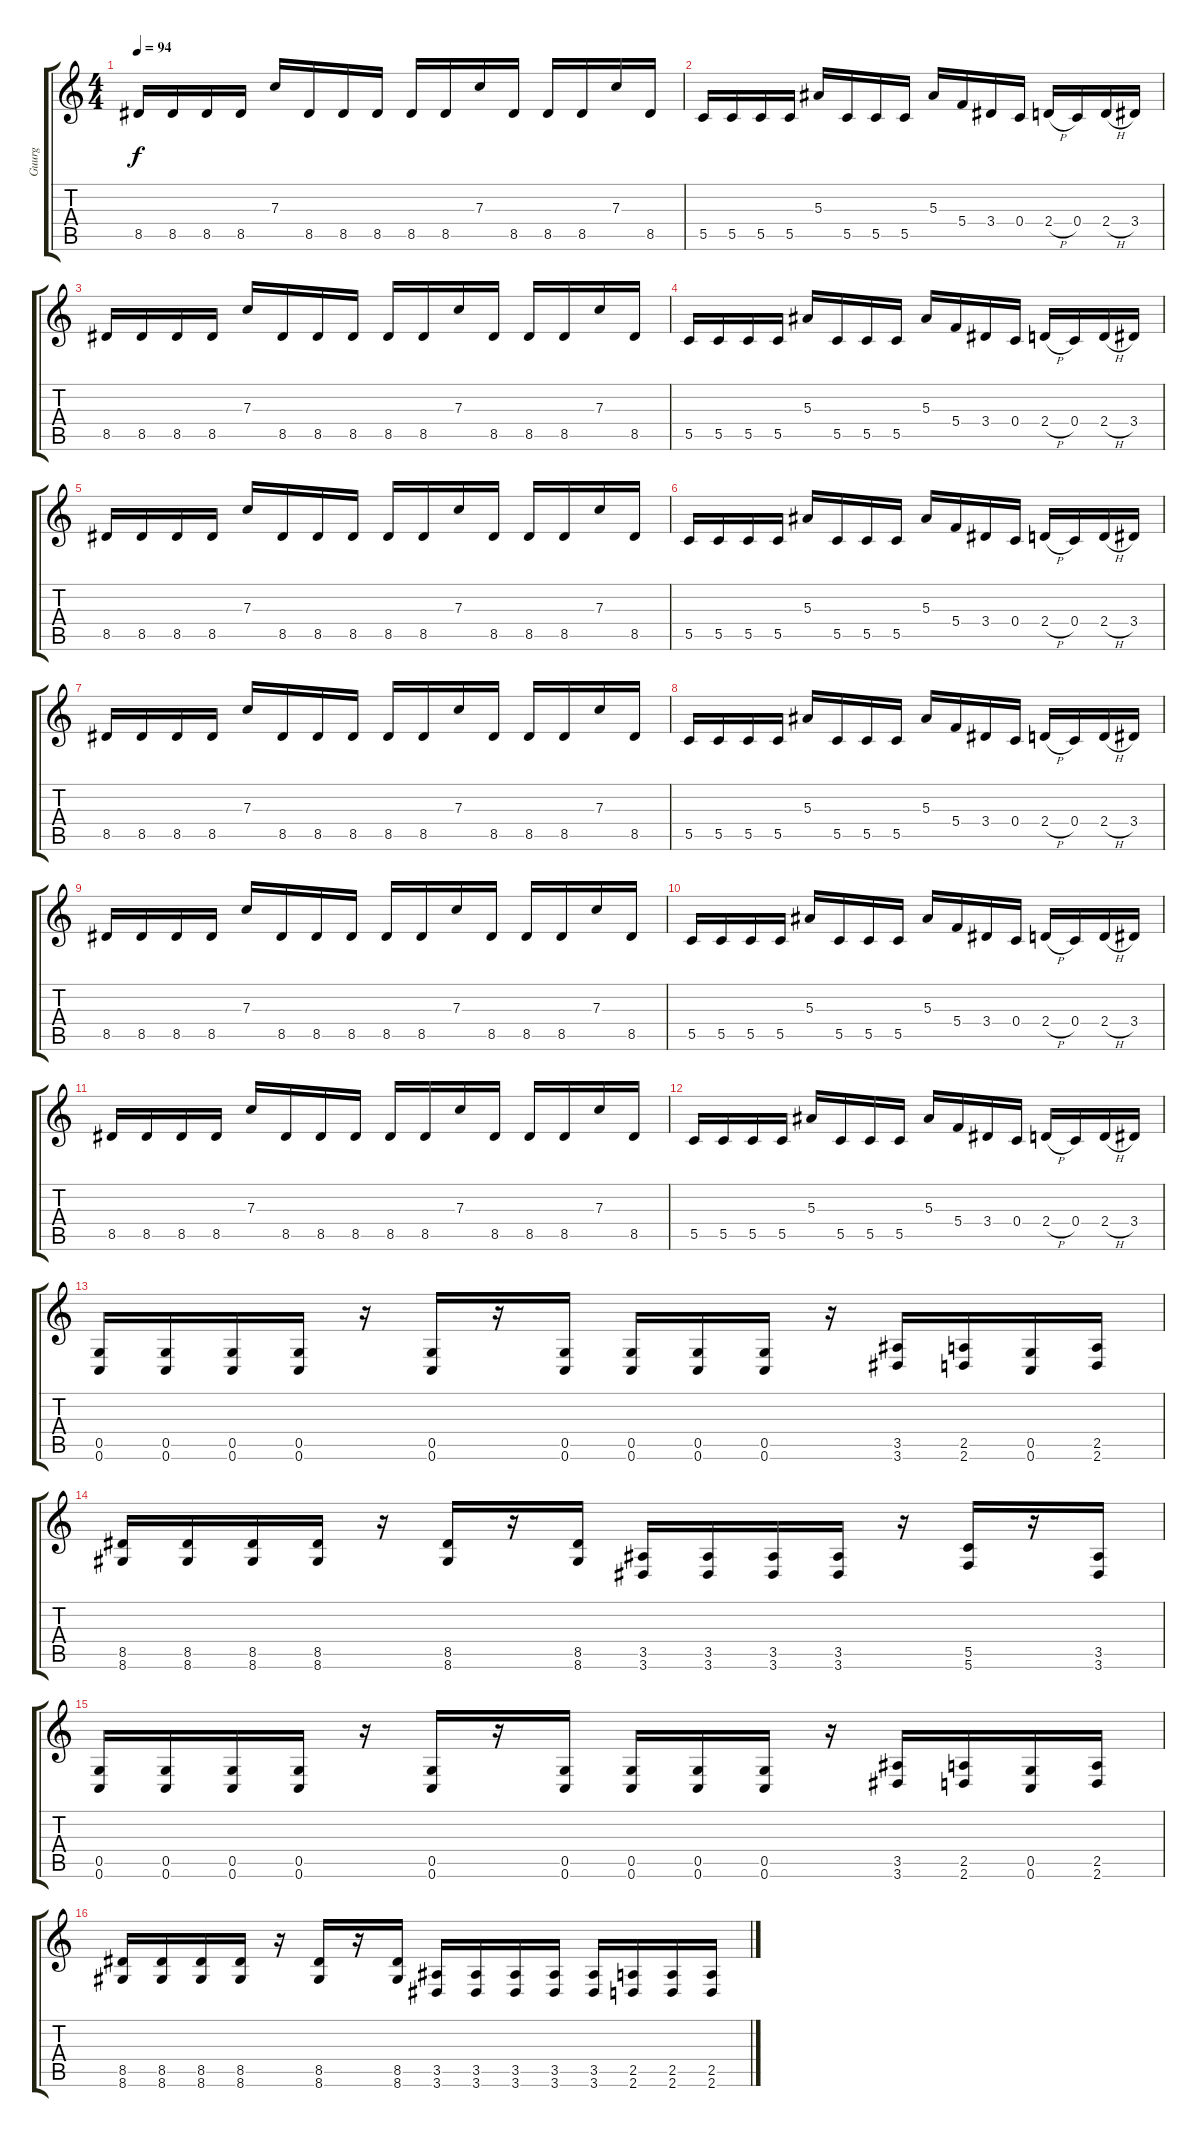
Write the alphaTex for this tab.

\track ("Guurg" "Guurg") {instrument overdrivenguitar}
\staff {score tabs}
\tuning (D4 A3 F3 C3 G2 C2) {hide}
\ts (4 4)
\tempo 94
\clef g2
\ks c
8.5.16{dy f instrument electricguitarmuted} 8.5.16 8.5.16 8.5.16 7.3.16 8.5.16 8.5.16 8.5.16 8.5.16 8.5.16 7.3.16 8.5.16 8.5.16 8.5.16 7.3.16 8.5.16 |
5.5.16{instrument electricguitarmuted} 5.5.16 5.5.16 5.5.16 5.3.16 5.5.16 5.5.16 5.5.16 5.3.16 5.4.16 3.4.16 0.4.16 2.4{h}.16 0.4.16 2.4{h}.16 3.4.16 |
8.5.16{instrument electricguitarmuted} 8.5.16 8.5.16 8.5.16 7.3.16 8.5.16 8.5.16 8.5.16 8.5.16 8.5.16 7.3.16 8.5.16 8.5.16 8.5.16 7.3.16 8.5.16 |
5.5.16{instrument electricguitarmuted} 5.5.16 5.5.16 5.5.16 5.3.16 5.5.16 5.5.16 5.5.16 5.3.16 5.4.16 3.4.16 0.4.16 2.4{h}.16 0.4.16 2.4{h}.16 3.4.16 |
8.5.16{instrument electricguitarmuted} 8.5.16 8.5.16 8.5.16 7.3.16 8.5.16 8.5.16 8.5.16 8.5.16 8.5.16 7.3.16 8.5.16 8.5.16 8.5.16 7.3.16 8.5.16 |
5.5.16{instrument electricguitarmuted} 5.5.16 5.5.16 5.5.16 5.3.16 5.5.16 5.5.16 5.5.16 5.3.16 5.4.16 3.4.16 0.4.16 2.4{h}.16 0.4.16 2.4{h}.16 3.4.16 |
8.5.16{instrument electricguitarmuted} 8.5.16 8.5.16 8.5.16 7.3.16 8.5.16 8.5.16 8.5.16 8.5.16 8.5.16 7.3.16 8.5.16 8.5.16 8.5.16 7.3.16 8.5.16 |
5.5.16{instrument electricguitarmuted} 5.5.16 5.5.16 5.5.16 5.3.16 5.5.16 5.5.16 5.5.16 5.3.16 5.4.16 3.4.16 0.4.16 2.4{h}.16 0.4.16 2.4{h}.16 3.4.16 |
8.5.16{instrument electricguitarmuted} 8.5.16 8.5.16 8.5.16 7.3.16 8.5.16 8.5.16 8.5.16 8.5.16 8.5.16 7.3.16 8.5.16 8.5.16 8.5.16 7.3.16 8.5.16 |
5.5.16{instrument electricguitarmuted} 5.5.16 5.5.16 5.5.16 5.3.16 5.5.16 5.5.16 5.5.16 5.3.16 5.4.16 3.4.16 0.4.16 2.4{h}.16 0.4.16 2.4{h}.16 3.4.16 |
8.5.16{instrument electricguitarmuted} 8.5.16 8.5.16 8.5.16 7.3.16 8.5.16 8.5.16 8.5.16 8.5.16 8.5.16 7.3.16 8.5.16 8.5.16 8.5.16 7.3.16 8.5.16 |
5.5.16{instrument electricguitarmuted} 5.5.16 5.5.16 5.5.16 5.3.16 5.5.16 5.5.16 5.5.16 5.3.16 5.4.16 3.4.16 0.4.16 2.4{h}.16 0.4.16 2.4{h}.16 3.4.16 |
(0.5 0.6).16{instrument overdrivenguitar} (0.5 0.6).16 (0.5 0.6).16 (0.5 0.6).16 r.16 (0.5 0.6).16 r.16 (0.5 0.6).16 (0.5 0.6).16 (0.5 0.6).16 (0.5 0.6).16 r.16 (3.5 3.6).16 (2.5 2.6).16 (0.5 0.6).16 (2.5 2.6).16 |
(8.5 8.6).16 (8.5 8.6).16 (8.5 8.6).16 (8.5 8.6).16 r.16 (8.5 8.6).16 r.16 (8.5 8.6).16 (3.5 3.6).16 (3.5 3.6).16 (3.5 3.6).16 (3.5 3.6).16 r.16 (5.5 5.6).16 r.16 (3.5 3.6).16 |
(0.5 0.6).16 (0.5 0.6).16 (0.5 0.6).16 (0.5 0.6).16 r.16 (0.5 0.6).16 r.16 (0.5 0.6).16 (0.5 0.6).16 (0.5 0.6).16 (0.5 0.6).16 r.16 (3.5 3.6).16 (2.5 2.6).16 (0.5 0.6).16 (2.5 2.6).16 |
(8.5 8.6).16 (8.5 8.6).16 (8.5 8.6).16 (8.5 8.6).16 r.16 (8.5 8.6).16 r.16 (8.5 8.6).16 (3.5 3.6).16 (3.5 3.6).16 (3.5 3.6).16 (3.5 3.6).16 (3.5 3.6).16 (2.5 2.6).16 (2.5 2.6).16 (2.5 2.6).16
